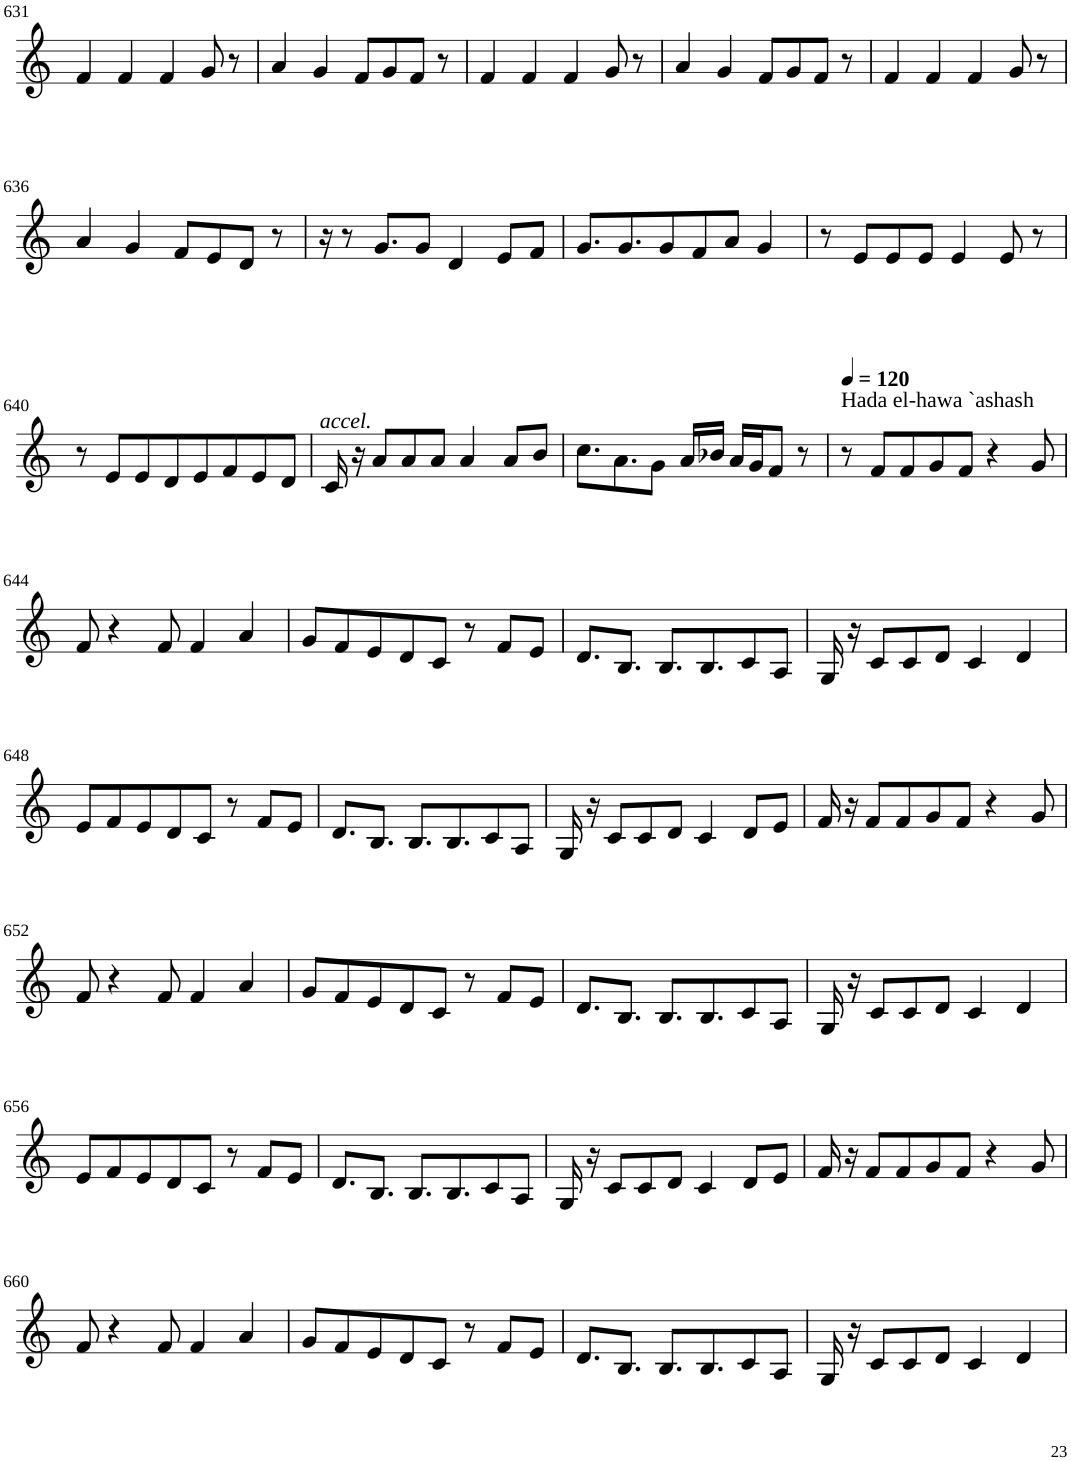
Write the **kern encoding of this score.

**kern
*part1
*staff1
*I"Violin
!!LO:PB:g=z
*clefG2
*k[]
*M8/8
=631
4f/
4f/
4f/
8g/
8r
=632
4a/
4g/
8f/L
8g/
8f/J
8r
=633
4f/
4f/
4f/
8g/
8r
=634
4a/
4g/
8f/L
8g/
8f/J
8r
=635
4f/
4f/
4f/
8g/
8r
!!LO:LB:g=z
=636
4a/
4g/
8f/L
8e/
8d/J
8r
=637
!LO:TX:b:i:t=accel.
16r
8r
8.g/L
8g/J
4d/
8e/L
8f/J
=638
8.g/L
8.g/
8g/
8f/
8a/J
4g/
=639
8r
8e/L
8e/
8e/J
4e/
8e/
8r
!!LO:LB:g=z
=640
8r
8e/L
8e/
8d/
8e/
8f/
8e/
8d/J
=641
16c/
16r
8a/L
8a/
8a/J
4a/
8a/L
8b/J
=642
8.cc\L
8.a\
8g\J
16a/LL
16b-X/JJ
16a/LL
16g/J
8f/J
8r
=643
*MM120
!LO:TX:a:t=Hada el-hawa `ashash
8r
8f/L
8f/
8g/
8f/J
4r
8g/
!!LO:LB:g=z
=644
8f/
4r
8f/
4f/
4a/
=645
8g/L
8f/
8e/
8d/
8c/J
8r
8f/L
8e/J
=646
8.d/L
8.B/J
8.B/L
8.B/
8c/
8A/J
=647
16G/
16r
8c/L
8c/
8d/J
4c/
4d/
!!LO:LB:g=z
=648
8e/L
8f/
8e/
8d/
8c/J
8r
8f/L
8e/J
=649
8.d/L
8.B/J
8.B/L
8.B/
8c/
8A/J
=650
16G/
16r
8c/L
8c/
8d/J
4c/
8d/L
8e/J
=651
16f/
16r
8f/L
8f/
8g/
8f/J
4r
8g/
!!LO:LB:g=z
=652
8f/
4r
8f/
4f/
4a/
=653
8g/L
8f/
8e/
8d/
8c/J
8r
8f/L
8e/J
=654
8.d/L
8.B/J
8.B/L
8.B/
8c/
8A/J
=655
16G/
16r
8c/L
8c/
8d/J
4c/
4d/
!!LO:LB:g=z
=656
8e/L
8f/
8e/
8d/
8c/J
8r
8f/L
8e/J
=657
8.d/L
8.B/J
8.B/L
8.B/
8c/
8A/J
=658
16G/
16r
8c/L
8c/
8d/J
4c/
8d/L
8e/J
=659
16f/
16r
8f/L
8f/
8g/
8f/J
4r
8g/
!!LO:LB:g=z
=660
8f/
4r
8f/
4f/
4a/
=661
8g/L
8f/
8e/
8d/
8c/J
8r
8f/L
8e/J
=662
8.d/L
8.B/J
8.B/L
8.B/
8c/
8A/J
=663
16G/
16r
8c/L
8c/
8d/J
4c/
4d/
=
*-
